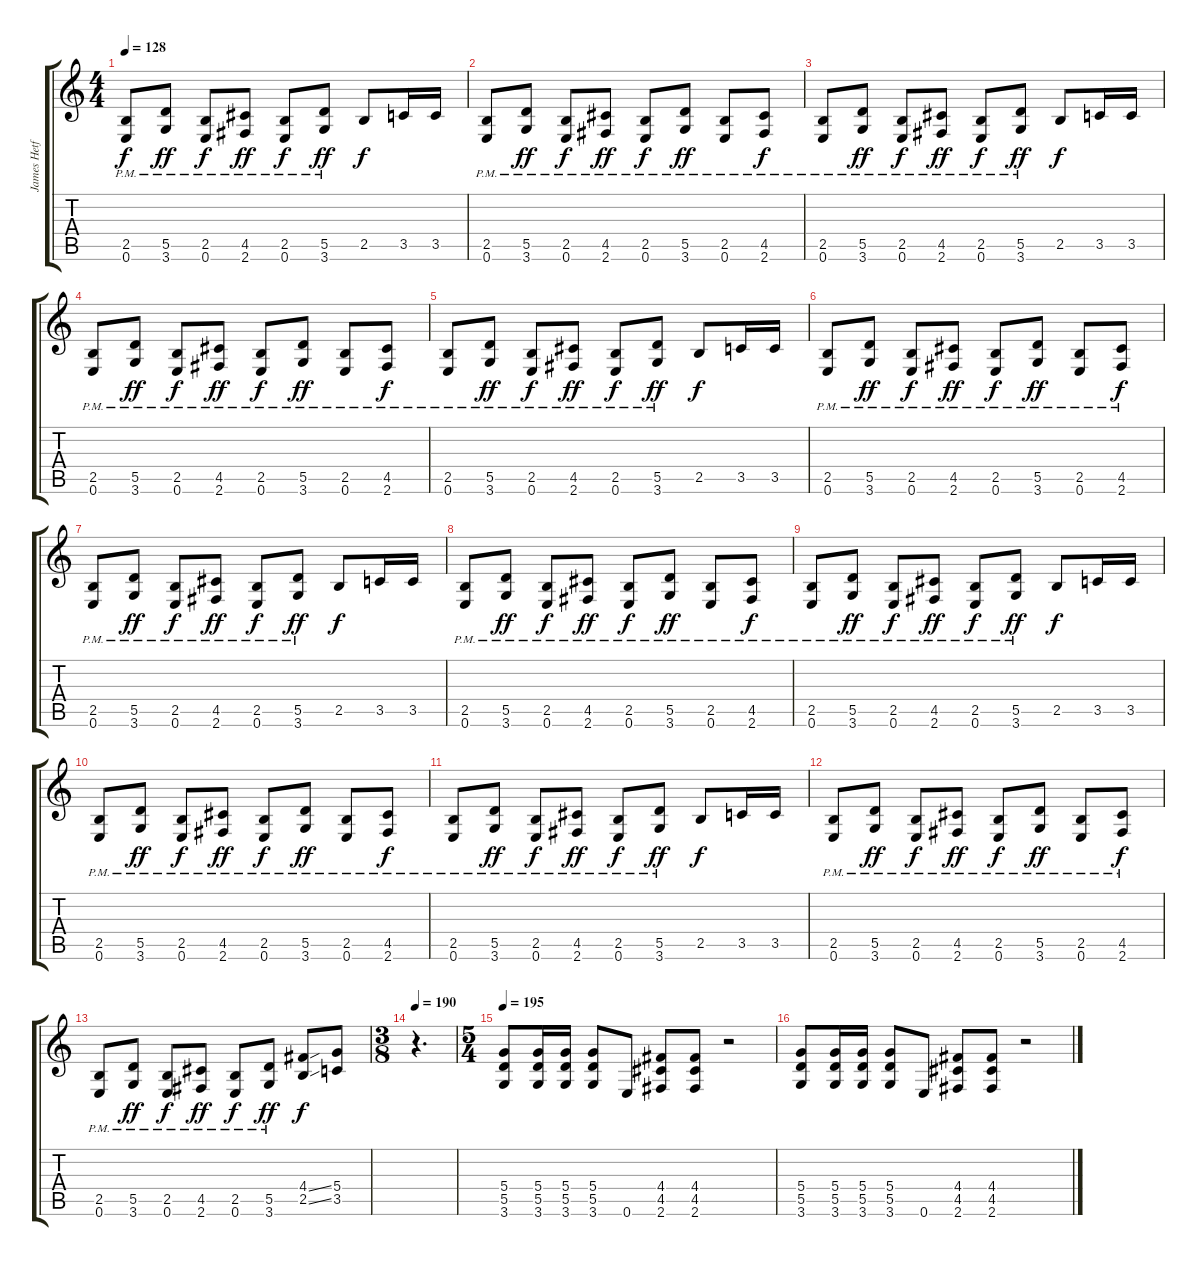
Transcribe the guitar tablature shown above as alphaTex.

\track ("James Hetfield (Guitar I)" "James Hetf") {instrument distortionguitar}
\staff {score tabs}
\tuning (E4 B3 G3 D3 A2 E2) {hide}
\ts (4 4)
\tempo 128
\clef g2
\ks c
(2.5{pm} 0.6).8{dy f} (5.5{pm} 3.6).8{dy ff} (2.5{pm} 0.6).8{dy f} (4.5{pm} 2.6).8{dy ff} (2.5{pm} 0.6).8{dy f} (5.5{pm} 3.6).8{dy ff} 2.5.8{dy f} 3.5.16 3.5.16 |
(2.5{pm} 0.6).8 (5.5{pm} 3.6).8{dy ff} (2.5{pm} 0.6).8{dy f} (4.5{pm} 2.6).8{dy ff} (2.5{pm} 0.6).8{dy f} (5.5{pm} 3.6).8{dy ff} (2.5{pm} 0.6).8 (4.5{pm} 2.6).8{dy f} |
(2.5{pm} 0.6).8 (5.5{pm} 3.6).8{dy ff} (2.5{pm} 0.6).8{dy f} (4.5{pm} 2.6).8{dy ff} (2.5{pm} 0.6).8{dy f} (5.5{pm} 3.6).8{dy ff} 2.5.8{dy f} 3.5.16 3.5.16 |
(2.5{pm} 0.6).8 (5.5{pm} 3.6).8{dy ff} (2.5{pm} 0.6).8{dy f} (4.5{pm} 2.6).8{dy ff} (2.5{pm} 0.6).8{dy f} (5.5{pm} 3.6).8{dy ff} (2.5{pm} 0.6).8 (4.5{pm} 2.6).8{dy f} |
(2.5{pm} 0.6).8 (5.5{pm} 3.6).8{dy ff} (2.5{pm} 0.6).8{dy f} (4.5{pm} 2.6).8{dy ff} (2.5{pm} 0.6).8{dy f} (5.5{pm} 3.6).8{dy ff} 2.5.8{dy f} 3.5.16 3.5.16 |
(2.5{pm} 0.6).8 (5.5{pm} 3.6).8{dy ff} (2.5{pm} 0.6).8{dy f} (4.5{pm} 2.6).8{dy ff} (2.5{pm} 0.6).8{dy f} (5.5{pm} 3.6).8{dy ff} (2.5{pm} 0.6).8 (4.5{pm} 2.6).8{dy f} |
(2.5{pm} 0.6).8 (5.5{pm} 3.6).8{dy ff} (2.5{pm} 0.6).8{dy f} (4.5{pm} 2.6).8{dy ff} (2.5{pm} 0.6).8{dy f} (5.5{pm} 3.6).8{dy ff} 2.5.8{dy f} 3.5.16 3.5.16 |
(2.5{pm} 0.6).8 (5.5{pm} 3.6).8{dy ff} (2.5{pm} 0.6).8{dy f} (4.5{pm} 2.6).8{dy ff} (2.5{pm} 0.6).8{dy f} (5.5{pm} 3.6).8{dy ff} (2.5{pm} 0.6).8 (4.5{pm} 2.6).8{dy f} |
(2.5{pm} 0.6).8 (5.5{pm} 3.6).8{dy ff} (2.5{pm} 0.6).8{dy f} (4.5{pm} 2.6).8{dy ff} (2.5{pm} 0.6).8{dy f} (5.5{pm} 3.6).8{dy ff} 2.5.8{dy f} 3.5.16 3.5.16 |
(2.5{pm} 0.6).8 (5.5{pm} 3.6).8{dy ff} (2.5{pm} 0.6).8{dy f} (4.5{pm} 2.6).8{dy ff} (2.5{pm} 0.6).8{dy f} (5.5{pm} 3.6).8{dy ff} (2.5{pm} 0.6).8 (4.5{pm} 2.6).8{dy f} |
(2.5{pm} 0.6).8 (5.5{pm} 3.6).8{dy ff} (2.5{pm} 0.6).8{dy f} (4.5{pm} 2.6).8{dy ff} (2.5{pm} 0.6).8{dy f} (5.5{pm} 3.6).8{dy ff} 2.5.8{dy f} 3.5.16 3.5.16 |
(2.5{pm} 0.6).8 (5.5{pm} 3.6).8{dy ff} (2.5{pm} 0.6).8{dy f} (4.5{pm} 2.6).8{dy ff} (2.5{pm} 0.6).8{dy f} (5.5{pm} 3.6).8{dy ff} (2.5{pm} 0.6).8 (4.5{pm} 2.6).8{dy f} |
(2.5{pm} 0.6).8 (5.5{pm} 3.6).8{dy ff} (2.5{pm} 0.6).8{dy f} (4.5{pm} 2.6).8{dy ff} (2.5{pm} 0.6).8{dy f} (5.5{pm} 3.6).8{dy ff} (4.4{ss} 2.5{ss}).8{dy f} (5.4 3.5).8 |
\ts (3 8)
\tempo 190
r.4{d} |
\ts (5 4)
\tempo 195
(5.4 5.5 3.6).8{volume 6} (5.4 5.5 3.6).16 (5.4 5.5 3.6).16 (5.4 5.5 3.6).8 0.6.8 (4.4 4.5 2.6).8 (4.4 4.5 2.6).8 r.2 |
(5.4 5.5 3.6).8 (5.4 5.5 3.6).16 (5.4 5.5 3.6).16 (5.4 5.5 3.6).8 0.6.8 (4.4 4.5 2.6).8 (4.4 4.5 2.6).8 r.2
